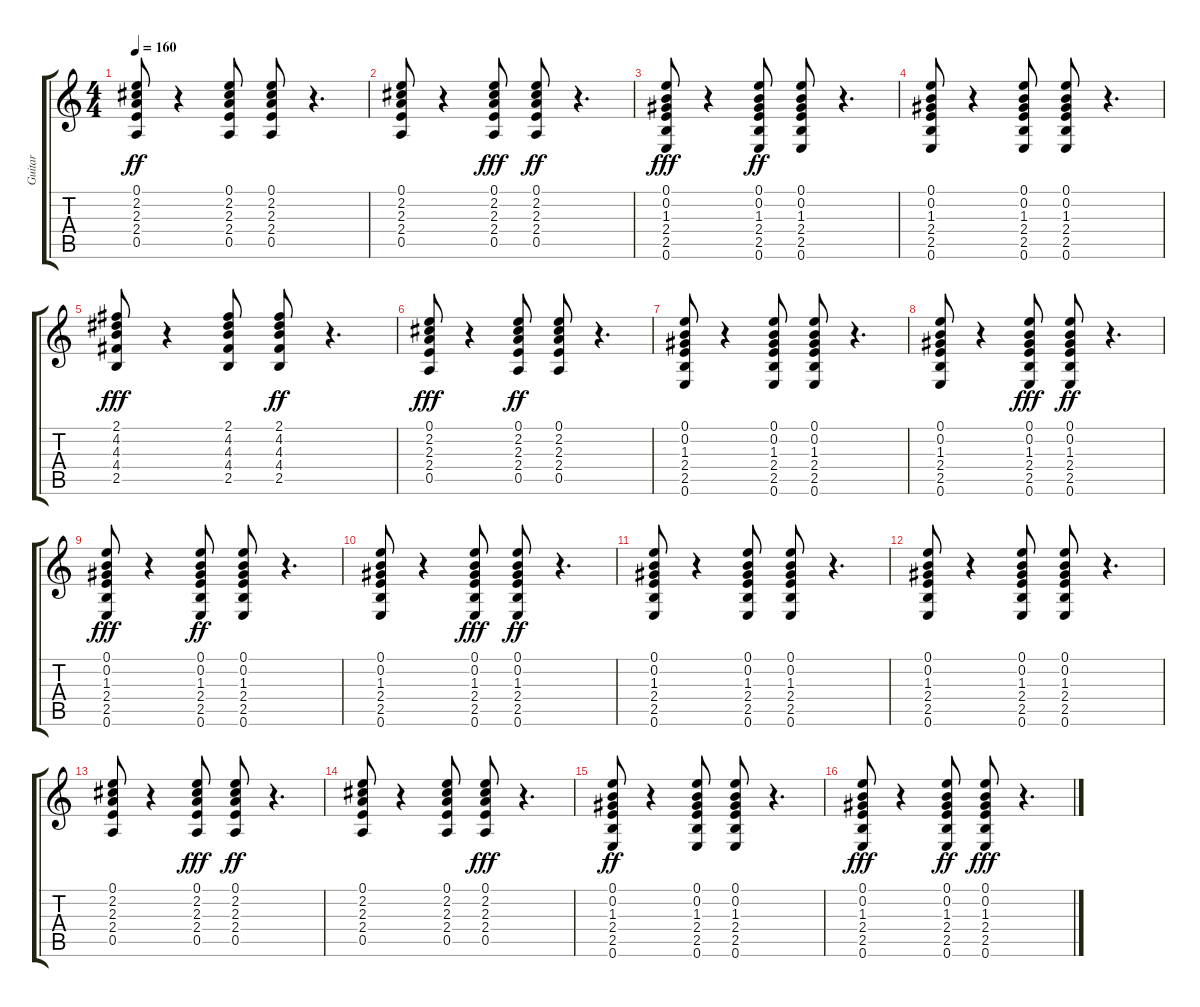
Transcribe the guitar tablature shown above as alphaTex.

\track ("Guitar" "Guitar") {instrument acousticguitarsteel}
\staff {score tabs}
\tuning (E4 B3 G3 D3 A2 E2) {hide}
\ts (4 4)
\tempo 160
\clef g2
\ks c
(0.1 2.2 2.3 2.4 0.5).8{dy ff} r.4 (0.1 2.2 2.3 2.4 0.5).8 (0.1 2.2 2.3 2.4 0.5).8 r.4{d} |
(0.1 2.2 2.3 2.4 0.5).8 r.4 (0.1 2.2 2.3 2.4 0.5).8{dy fff} (0.1 2.2 2.3 2.4 0.5).8{dy ff} r.4{d} |
(0.1 0.2 1.3 2.4 2.5 0.6).8{dy fff} r.4 (0.1 0.2 1.3 2.4 2.5 0.6).8{dy ff} (0.1 0.2 1.3 2.4 2.5 0.6).8 r.4{d} |
(0.1 0.2 1.3 2.4 2.5 0.6).8 r.4 (0.1 0.2 1.3 2.4 2.5 0.6).8 (0.1 0.2 1.3 2.4 2.5 0.6).8 r.4{d} |
(2.1 4.2 4.3 4.4 2.5).8{dy fff} r.4 (2.1 4.2 4.3 4.4 2.5).8 (2.1 4.2 4.3 4.4 2.5).8{dy ff} r.4{d} |
(0.1 2.2 2.3 2.4 0.5).8{dy fff} r.4 (0.1 2.2 2.3 2.4 0.5).8{dy ff} (0.1 2.2 2.3 2.4 0.5).8 r.4{d} |
(0.1 0.2 1.3 2.4 2.5 0.6).8 r.4 (0.1 0.2 1.3 2.4 2.5 0.6).8 (0.1 0.2 1.3 2.4 2.5 0.6).8 r.4{d} |
(0.1 0.2 1.3 2.4 2.5 0.6).8 r.4 (0.1 0.2 1.3 2.4 2.5 0.6).8{dy fff} (0.1 0.2 1.3 2.4 2.5 0.6).8{dy ff} r.4{d} |
(0.1 0.2 1.3 2.4 2.5 0.6).8{dy fff} r.4 (0.1 0.2 1.3 2.4 2.5 0.6).8{dy ff} (0.1 0.2 1.3 2.4 2.5 0.6).8 r.4{d} |
(0.1 0.2 1.3 2.4 2.5 0.6).8 r.4 (0.1 0.2 1.3 2.4 2.5 0.6).8{dy fff} (0.1 0.2 1.3 2.4 2.5 0.6).8{dy ff} r.4{d} |
(0.1 0.2 1.3 2.4 2.5 0.6).8 r.4 (0.1 0.2 1.3 2.4 2.5 0.6).8 (0.1 0.2 1.3 2.4 2.5 0.6).8 r.4{d} |
(0.1 0.2 1.3 2.4 2.5 0.6).8 r.4 (0.1 0.2 1.3 2.4 2.5 0.6).8 (0.1 0.2 1.3 2.4 2.5 0.6).8 r.4{d} |
(0.1 2.2 2.3 2.4 0.5).8 r.4 (0.1 2.2 2.3 2.4 0.5).8{dy fff} (0.1 2.2 2.3 2.4 0.5).8{dy ff} r.4{d} |
(0.1 2.2 2.3 2.4 0.5).8 r.4 (0.1 2.2 2.3 2.4 0.5).8 (0.1 2.2 2.3 2.4 0.5).8{dy fff} r.4{d} |
(0.1 0.2 1.3 2.4 2.5 0.6).8{dy ff} r.4 (0.1 0.2 1.3 2.4 2.5 0.6).8 (0.1 0.2 1.3 2.4 2.5 0.6).8 r.4{d} |
(0.1 0.2 1.3 2.4 2.5 0.6).8{dy fff} r.4 (0.1 0.2 1.3 2.4 2.5 0.6).8{dy ff} (0.1 0.2 1.3 2.4 2.5 0.6).8{dy fff} r.4{d}
